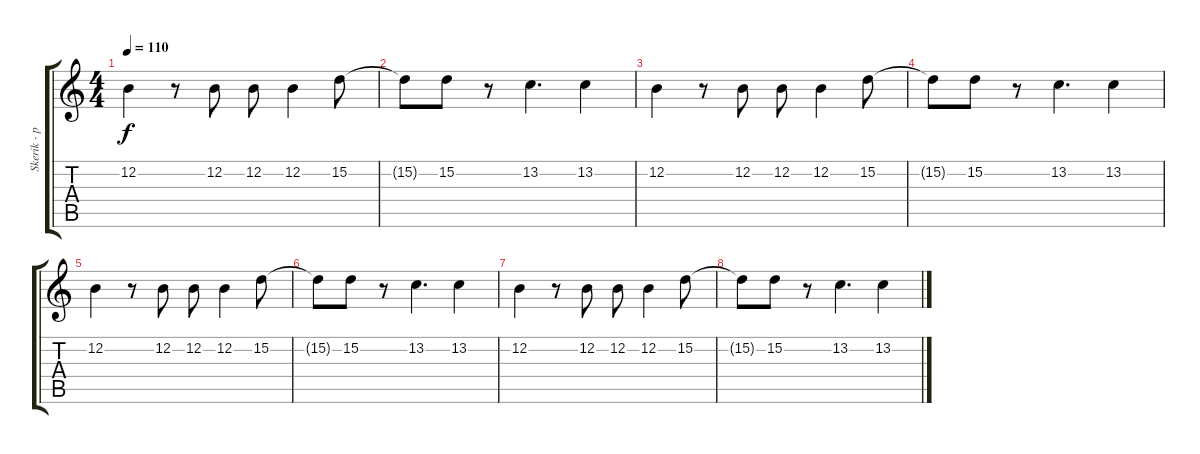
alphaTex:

\track ("Skerik - percussion" "Skerik - p") {instrument celesta}
\staff {score tabs}
\tuning (E4 B3 G3 D3 A2 E2) {hide}
\ts (4 4)
\tempo 110
\clef g2
\ks c
12.2.4{dy f} r.8 12.2.8 12.2.8 12.2.4 15.2.8 |
15.2{t}.8 15.2.8 r.8 13.2.4{d} 13.2.4 |
12.2.4 r.8 12.2.8 12.2.8 12.2.4 15.2.8 |
15.2{t}.8 15.2.8 r.8 13.2.4{d} 13.2.4 |
12.2.4 r.8 12.2.8 12.2.8 12.2.4 15.2.8 |
15.2{t}.8 15.2.8 r.8 13.2.4{d} 13.2.4 |
12.2.4 r.8 12.2.8 12.2.8 12.2.4 15.2.8 |
15.2{t}.8 15.2.8 r.8 13.2.4{d} 13.2.4
